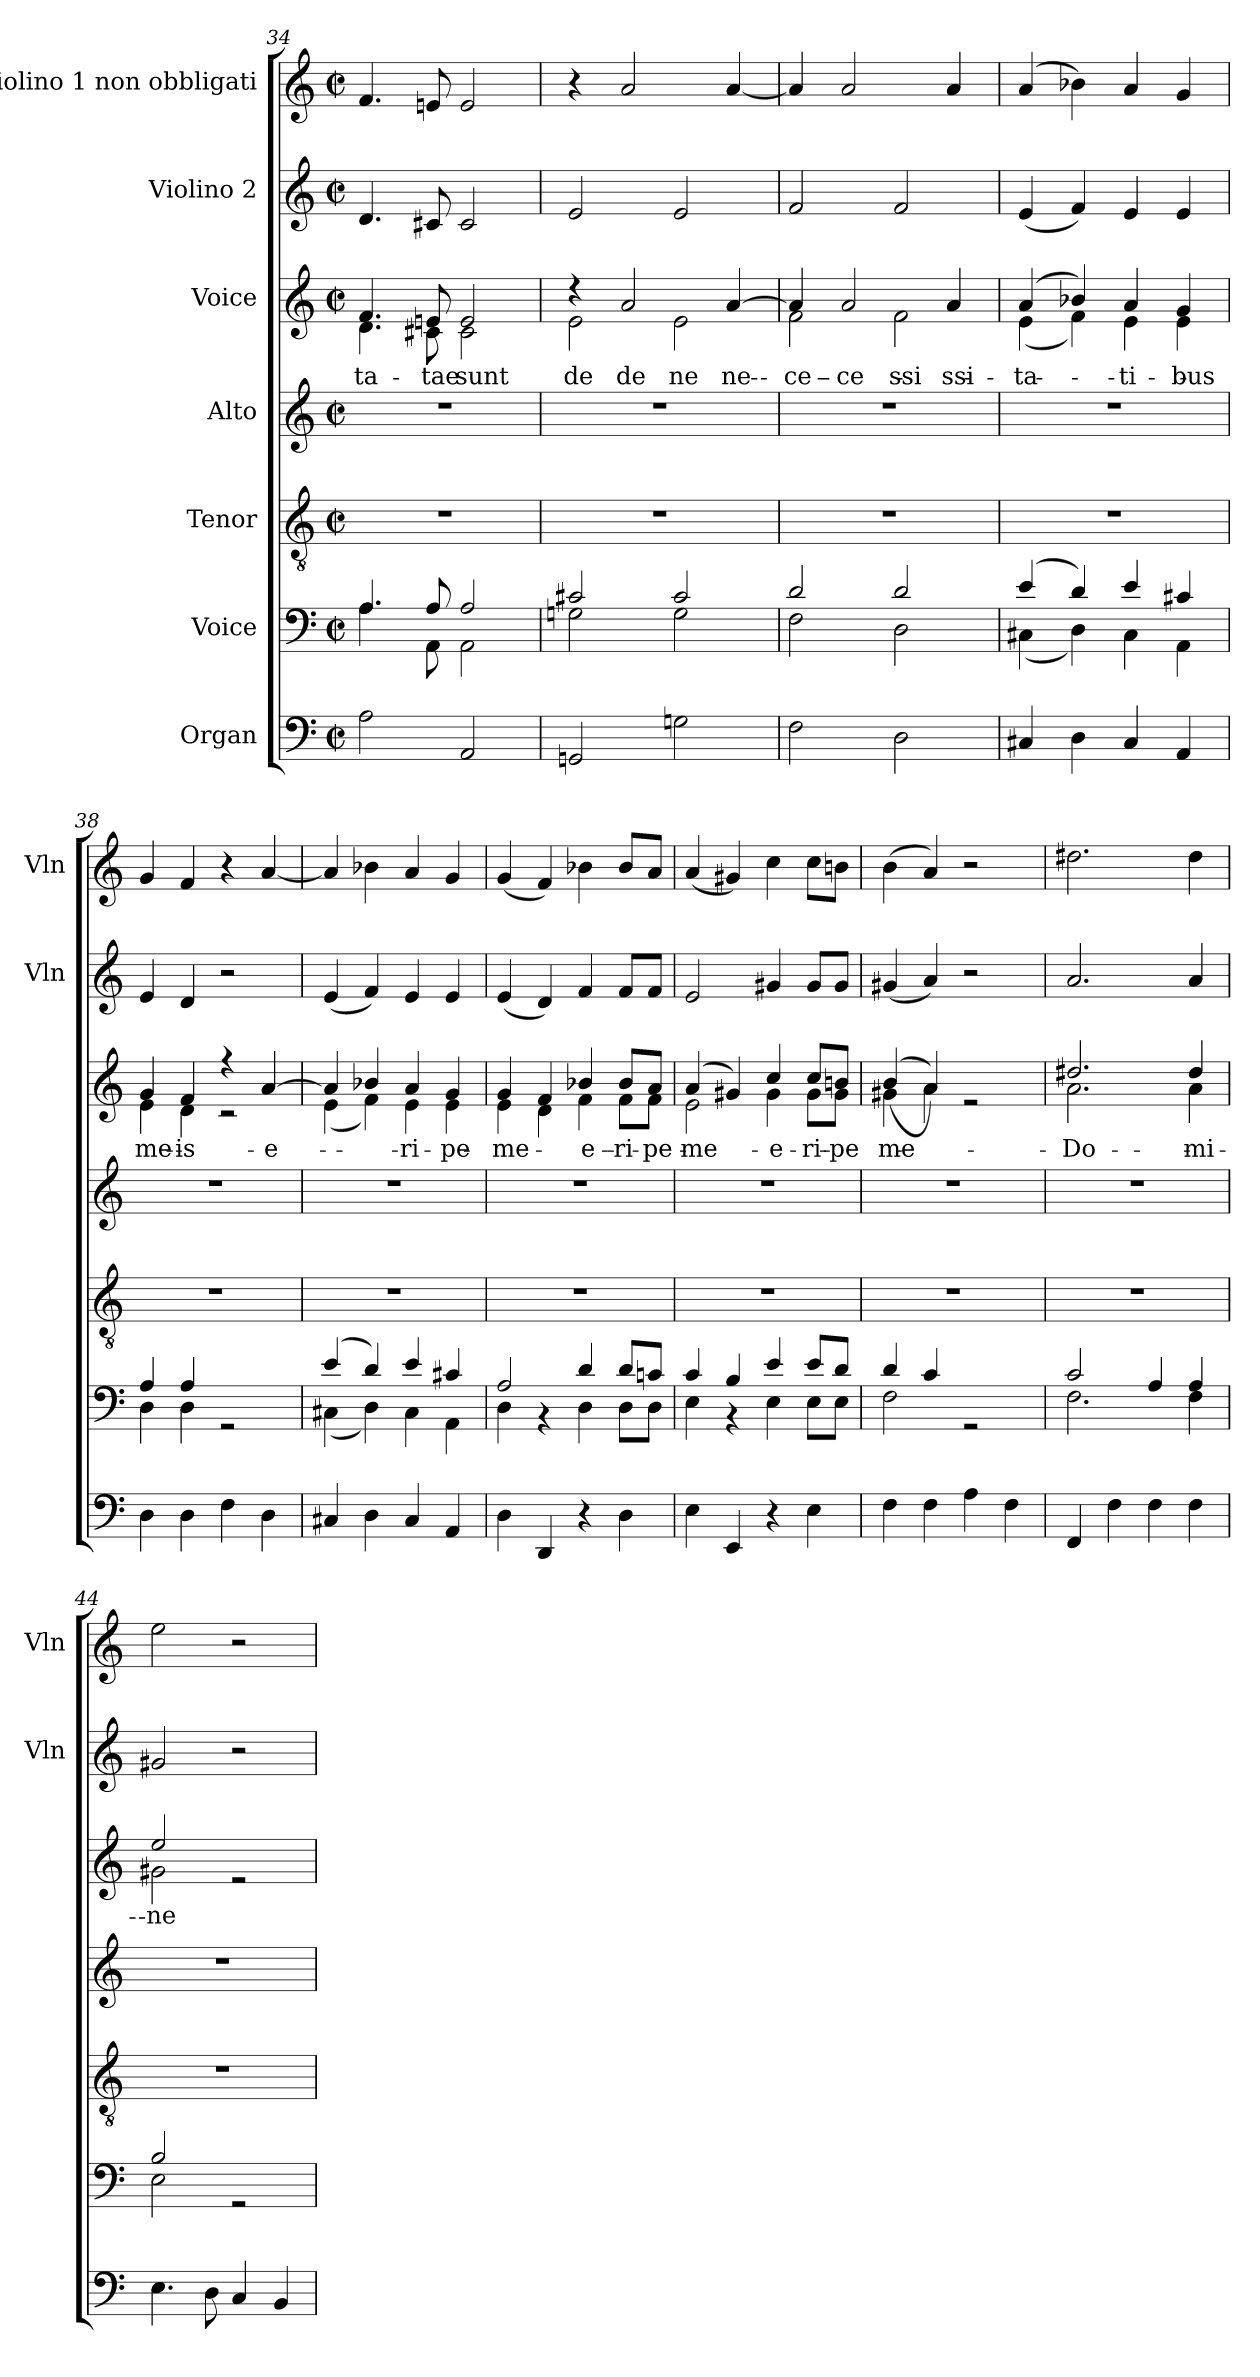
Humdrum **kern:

**kern	**kern	**kern	**kern	**kern	**text	**kern	**kern
*part7	*part6	*part5	*part4	*part3	*part3	*part2	*part1
*staff7	*staff6	*staff5	*staff4	*staff3	*staff3	*staff2	*staff1
*I"Organ	*I"Voice	*I"Tenor	*I"Alto	*I"Voice	*	*I"Violino 2	*I"Violino 1 non obbligati
*	*	*	*	*	*	*I'Vln	*I'Vln
*clefF4	*clefF4	*clefGv2	*clefG2	*clefG2	*	*clefG2	*clefG2
*k[]	*k[]	*k[]	*k[]	*k[]	*	*k[]	*k[]
*M2/2	*M2/2	*M2/2	*M2/2	*M2/2	*	*M2/2	*M2/2
*met(c|)	*met(c|)	*met(c|)	*met(c|)	*met(c|)	*	*met(c|)	*met(c|)
=34	=34	=34	=34	=34	=34	=34	=34
*	*^	*	*	*	*	*	*
!	!	!	!	!	!	!LO:LY:b	!	!
*	*	*	*	*	*^	*	*	*
2A\	4.A/	4.A\	1r	1r	4.f/	4.d\	-ta-	4.d/	4.f/
!	!	!	!	!	!	!	!LO:LY:b	!	!
.	8A/	8AA\	.	.	8en/	8c#X\	-tae	8c#X/	8en/
!	!	!	!	!	!	!	!LO:LY:b	!	!
2AA/	2A/	2AA\	.	.	2e/	2c#\	sunt	2c#/	2e/
!!LO:LB:g=z
=35	=35	=35	=35	=35	=35	=35	=35	=35	=35
!	!	!	!	!	!	!	!LO:LY:b	!	!
2GGn/	2c#X/	2Gn\	1r	1r	4r	2e\	de	2e/	4r
!	!	!	!	!	!	!	!LO:LY:b	!	!
.	.	.	.	.	2a/	.	de	.	2a/
!	!	!	!	!	!	!	!LO:LY:b	!	!
2Gn\	2c#/	2G\	.	.	.	2e\	ne-	2e/	.
!	!	!	!	!	!	!	!LO:LY:b	!	!
.	.	.	.	.	[4a/	.	ne-	.	[4a/
=36	=36	=36	=36	=36	=36	=36	=36	=36	=36
!	!	!	!	!	!	!	!LO:LY:b	!	!
2F\	2d/	2F\	1r	1r	4a/]	2f\	-ce-	2f/	4a/]
!	!	!	!	!	!	!	!LO:LY:b	!	!
.	.	.	.	.	2a/	.	-ce-	.	2a/
!	!	!	!	!	!	!	!LO:LY:b	!	!
2D\	2d/	2D\	.	.	.	2f\	-ssi-	2f/	.
!	!	!	!	!	!	!	!LO:LY:b	!	!
.	.	.	.	.	4a/	.	-ssi-	.	4a/
=37	=37	=37	=37	=37	=37	=37	=37	=37	=37
!	!	!	!	!	!	!	!LO:LY:b	!	!
!	!	!	!	!	!	!	!LO:LY:b	!	!
4C#X/	(4e/	(4C#X\	1r	1r	(4a/	(4e\	-ta-	(4e/	(4a/
4D\	4d/)	4D\)	.	.	4b-X/)	4f\)	.	4f/)	4b-X\)
!	!	!	!	!	!	!	!LO:LY:b	!	!
!	!	!	!	!	!	!	!LO:LY:b	!	!
4C#/	4e/	4C#\	.	.	4a/	4e\	-ti-	4e/	4a/
!	!	!	!	!	!	!	!LO:LY:b	!	!
!	!	!	!	!	!	!	!LO:LY:b	!	!
4AA/	4c#X/	4AA\	.	.	4g/	4e\	-bus	4e/	4g/
=38	=38	=38	=38	=38	=38	=38	=38	=38	=38
!	!	!	!	!	!	!	!LO:LY:b	!	!
4D\	4A/	4D\	1r	1r	4g/	4e\	me-	4e/	4g/
!	!	!	!	!	!	!	!LO:LY:b	!	!
4D\	4A/	4D\	.	.	4f/	4d\	-is	4d/	4f/
4F\	2rGG	2ryy	.	.	4r	2r	.	2r	4r
!	!	!	!	!	!	!	!LO:LY:b	!	!
4D\	.	.	.	.	[4a/	.	e-	.	[4a/
=39	=39	=39	=39	=39	=39	=39	=39	=39	=39
4C#X/	(4e/	(4C#X\	1r	1r	4a/]	(4e\	.	(4e/	4a/]
4D\	4d/)	4D\)	.	.	4b-X/	4f\)	.	4f/)	4b-X\
!	!	!	!	!	!	!	!LO:LY:b	!	!
4C#/	4e/	4C#\	.	.	4a/	4e\	-ri-	4e/	4a/
!	!	!	!	!	!	!	!LO:LY:b	!	!
4AA/	4c#X/	4AA\	.	.	4g/	4e\	-pe	4e/	4g/
=40	=40	=40	=40	=40	=40	=40	=40	=40	=40
!	!	!	!	!	!	!	!LO:LY:b	!	!
4D\	2A/	4D\	1r	1r	4g/	4e\	me	(4e/	(4g/
4DD/	.	4r	.	.	4f/	4d\	.	4d/)	4f/)
!	!	!	!	!	!	!	!LO:LY:b	!	!
4r	4d/	4D\	.	.	4b-X/	4f\	e-	4f/	4b-X\
!	!	!	!	!	!	!	!LO:LY:b	!	!
4D\	8d/L	8D\L	.	.	8b-/L	8f\L	-ri-	8f/L	8b-/L
!	!	!	!	!	!	!	!LO:LY:b	!	!
.	8cn/J	8D\J	.	.	8a/J	8f\J	-pe	8f/J	8a/J
=41	=41	=41	=41	=41	=41	=41	=41	=41	=41
!	!	!	!	!	!	!	!LO:LY:b	!	!
4E\	4c/	4E\	1r	1r	(4a/	2e\	me	2e/	(4a/
4EE/	4B/	4r	.	.	4g#X/)	.	.	.	4g#X/)
!	!	!	!	!	!	!	!LO:LY:b	!	!
4r	4e/	4E\	.	.	4cc/	4g#\	e-	4g#X/	4cc\
!	!	!	!	!	!	!	!LO:LY:b	!	!
4E\	8e/L	8E\L	.	.	8cc/L	8g#\L	-ri-	8g#/L	8cc\L
!	!	!	!	!	!	!	!LO:LY:b	!	!
.	8d/J	8E\J	.	.	8bn/J	8g#\J	-pe	8g#/J	8bn\J
!!LO:PB:g=z
=42	=42	=42	=42	=42	=42	=42	=42	=42	=42
!	!	!	!	!	!	!	!LO:LY:b	!	!
4F\	4d/	2F\	1r	1r	((4b/	4g#X\	me	(4g#X/	(4b\
4F\	4c/	.	.	.	4a/))	4a\	.	4a/)	4a/)
4A\	2rGG	2ryy	.	.	2re	2ryy	.	2r	2r
4F\	.	.	.	.	.	.	.	.	.
=43	=43	=43	=43	=43	=43	=43	=43	=43	=43
!	!	!	!	!	!	!	!LO:LY:b	!	!
4FF/	2c/	2.F\	1r	1r	2.dd#X/	2.a\	Do-	2.a/	2.dd#X\
4F\	.	.	.	.	.	.	.	.	.
4F\	4A/	.	.	.	.	.	.	.	.
!	!	!	!	!	!	!	!LO:LY:b	!	!
4F\	4A/	4F\	.	.	4dd#/	4a\	-mi-	4a/	4dd#\
=44	=44	=44	=44	=44	=44	=44	=44	=44	=44
!	!	!	!	!	!	!	!LO:LY:b	!	!
4.E\	2B/	2E\	1r	1r	2ee/	2g#X\	-ne	2g#X/	2ee\
8D\	.	.	.	.	.	.	.	.	.
4C/	2rGG	2ryy	.	.	2re	2ryy	.	2r	2r
4BB/	.	.	.	.	.	.	.	.	.
*	*v	*v	*	*	*v	*v	*	*	*
=	=	=	=	=	=	=	=
*-	*-	*-	*-	*-	*-	*-	*-
